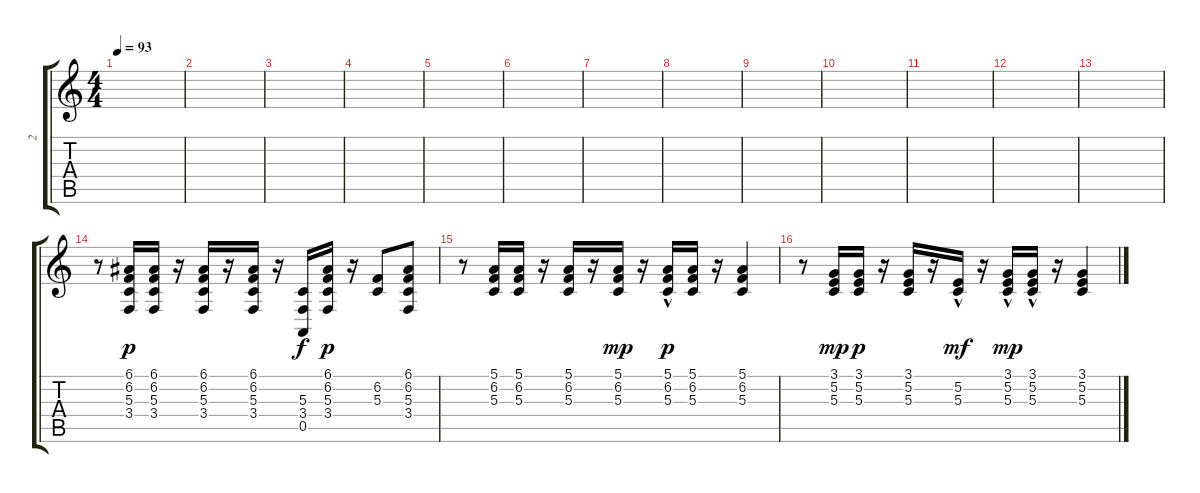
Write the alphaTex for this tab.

\track ("2" "2") {instrument fx7echoes}
\staff {score tabs}
\tuning (E4 B3 G3 D3 A2 E2) {hide}
\ts (4 4)
\tempo 93
\clef g2
\ks c
|
|
|
|
|
|
|
|
|
|
|
|
|
r.8 (6.1 6.2 5.3 3.4).16{dy p} (6.1 6.2 5.3 3.4).16 r.16 (6.1 6.2 5.3 3.4).16 r.16 (6.1 6.2 5.3 3.4).16 r.16 (5.3 3.4 0.5).16{dy f} (6.1 6.2 5.3 3.4).16{dy p} r.16 (6.2 5.3).8 (6.1 6.2 5.3 3.4).8 |
r.8 (5.1 6.2 5.3).16 (5.1 6.2 5.3).16 r.16 (5.1 6.2 5.3).16 r.16 (5.1 6.2 5.3).16{dy mp} r.16 (5.1 6.2 5.3{hac}).16{dy p} (5.1 6.2 5.3).16 r.16 (5.1 6.2 5.3).4 |
r.8 (3.1 5.2 5.3).16{dy mp} (3.1 5.2 5.3).16{dy p} r.16 (3.1 5.2 5.3).16 r.16 (5.2 5.3{hac}).16{dy mf} r.16 (3.1 5.2 5.3{hac}).16{dy mp} (3.1 5.2{hac} 5.3).16 r.16 (3.1 5.2 5.3).4
